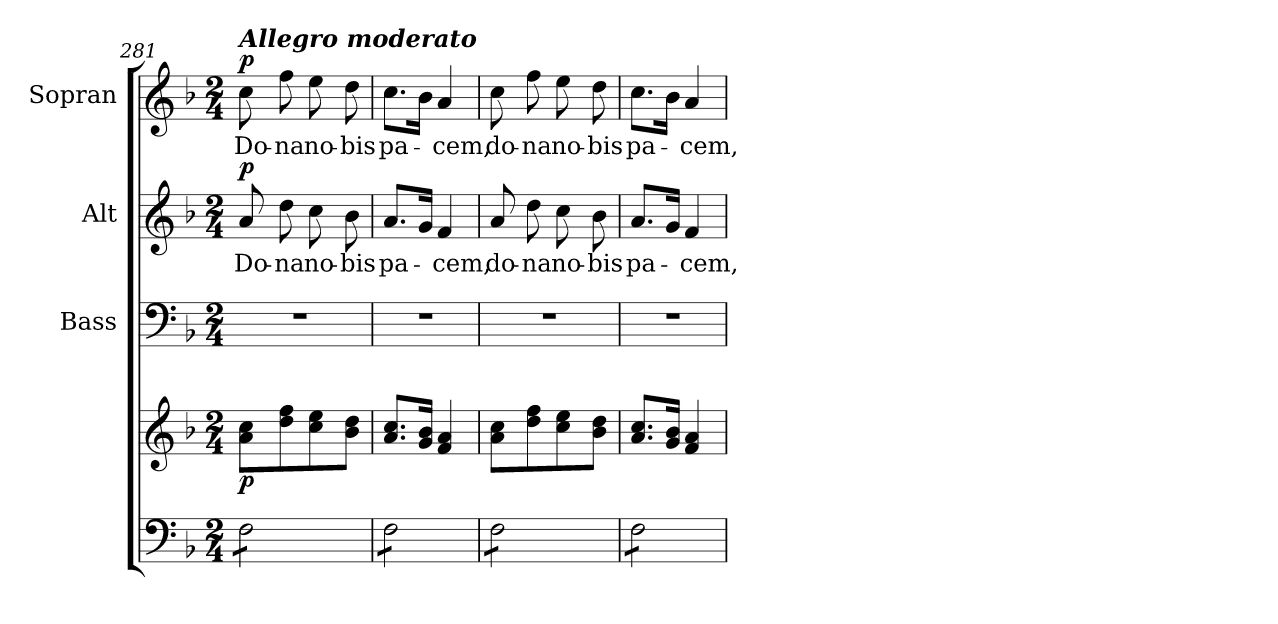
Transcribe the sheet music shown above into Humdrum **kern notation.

**kern	**kern	**dynam	**kern	**kern	**text	**dynam	**kern	**text	**dynam
*part4	*part4	*part4	*part3	*part2	*part2	*part2	*part1	*part1	*part1
*staff5	*staff4	*staff4/5	*staff3	*staff2	*staff2	*staff2	*staff1	*staff1	*staff1
*	*	*	*I"Bass	*I"Alt	*	*	*I"Sopran	*	*
*	*	*	*I'B.	*I'A.	*	*	*I'S.	*	*
*clefF4	*clefG2	*	*clefF4	*clefG2	*	*	*clefG2	*	*
*k[b-]	*k[b-]	*	*k[b-]	*k[b-]	*	*	*k[b-]	*	*
*F:	*F:	*	*F:	*F:	*	*	*F:	*	*
*M2/4	*M2/4	*	*M2/4	*M2/4	*	*	*M2/4	*	*
=281	=281	=281	=281	=281	=281	=281	=281	=281	=281
!	!	!	!	!	!	!	!LO:TX:a:Bi:t=Allegro moderato	!	!
!	!	!LO:DY:b	!	!	!LO:LY:b	!LO:DY:a	!	!LO:LY:b	!LO:DY:a
*tremolo	*	*	*	*	*	*	*	*	*
8F\L	8a\ 8cc\L	p	2r	8a/	Do-	p	8cc\	Do-	p
!	!	!	!	!	!LO:LY:b	!	!	!LO:LY:b	!
8F\	8dd\ 8ff\	.	.	8dd\	-na	.	8ff\	-na	.
!	!	!	!	!	!LO:LY:b	!	!	!LO:LY:b	!
8F\	8cc\ 8ee\	.	.	8cc\	no-	.	8ee\	no-	.
!	!	!	!	!	!LO:LY:b	!	!	!LO:LY:b	!
8F\J	8b-\ 8dd\J	.	.	8b-\	-bis	.	8dd\	-bis	.
=282	=282	=282	=282	=282	=282	=282	=282	=282	=282
!	!	!	!	!	!LO:LY:b	!	!	!LO:LY:b	!
8F\L	8.a/ 8.cc/L	.	2r	8.a/L	pa-	.	8.cc\L	pa-	.
8F\	.	.	.	.	.	.	.	.	.
.	16g/ 16b-/Jk	.	.	16g/Jk	.	.	16b-\Jk	.	.
!	!	!	!	!	!LO:LY:b	!	!	!LO:LY:b	!
8F\	4f/ 4a/	.	.	4f/	-cem,	.	4a/	-cem,	.
8F\J	.	.	.	.	.	.	.	.	.
=283	=283	=283	=283	=283	=283	=283	=283	=283	=283
!	!	!	!	!	!LO:LY:b	!	!	!LO:LY:b	!
8F\L	8a\ 8cc\L	.	2r	8a/	do-	.	8cc\	do-	.
!	!	!	!	!	!LO:LY:b	!	!	!LO:LY:b	!
8F\	8dd\ 8ff\	.	.	8dd\	-na	.	8ff\	-na	.
!	!	!	!	!	!LO:LY:b	!	!	!LO:LY:b	!
8F\	8cc\ 8ee\	.	.	8cc\	no-	.	8ee\	no-	.
!	!	!	!	!	!LO:LY:b	!	!	!LO:LY:b	!
8F\J	8b-\ 8dd\J	.	.	8b-\	-bis	.	8dd\	-bis	.
!!LO:PB:g=z
=284	=284	=284	=284	=284	=284	=284	=284	=284	=284
!	!	!	!	!	!LO:LY:b	!	!	!LO:LY:b	!
8F\L	8.a/ 8.cc/L	.	2r	8.a/L	pa-	.	8.cc\L	pa-	.
8F\	.	.	.	.	.	.	.	.	.
.	16g/ 16b-/Jk	.	.	16g/Jk	.	.	16b-\Jk	.	.
!	!	!	!	!	!LO:LY:b	!	!	!LO:LY:b	!
8F\	4f/ 4a/	.	.	4f/	-cem,	.	4a/	-cem,	.
8F\J	.	.	.	.	.	.	.	.	.
*Xtremolo	*	*	*	*	*	*	*	*	*
=	=	=	=	=	=	=	=	=	=
*-	*-	*-	*-	*-	*-	*-	*-	*-	*-
